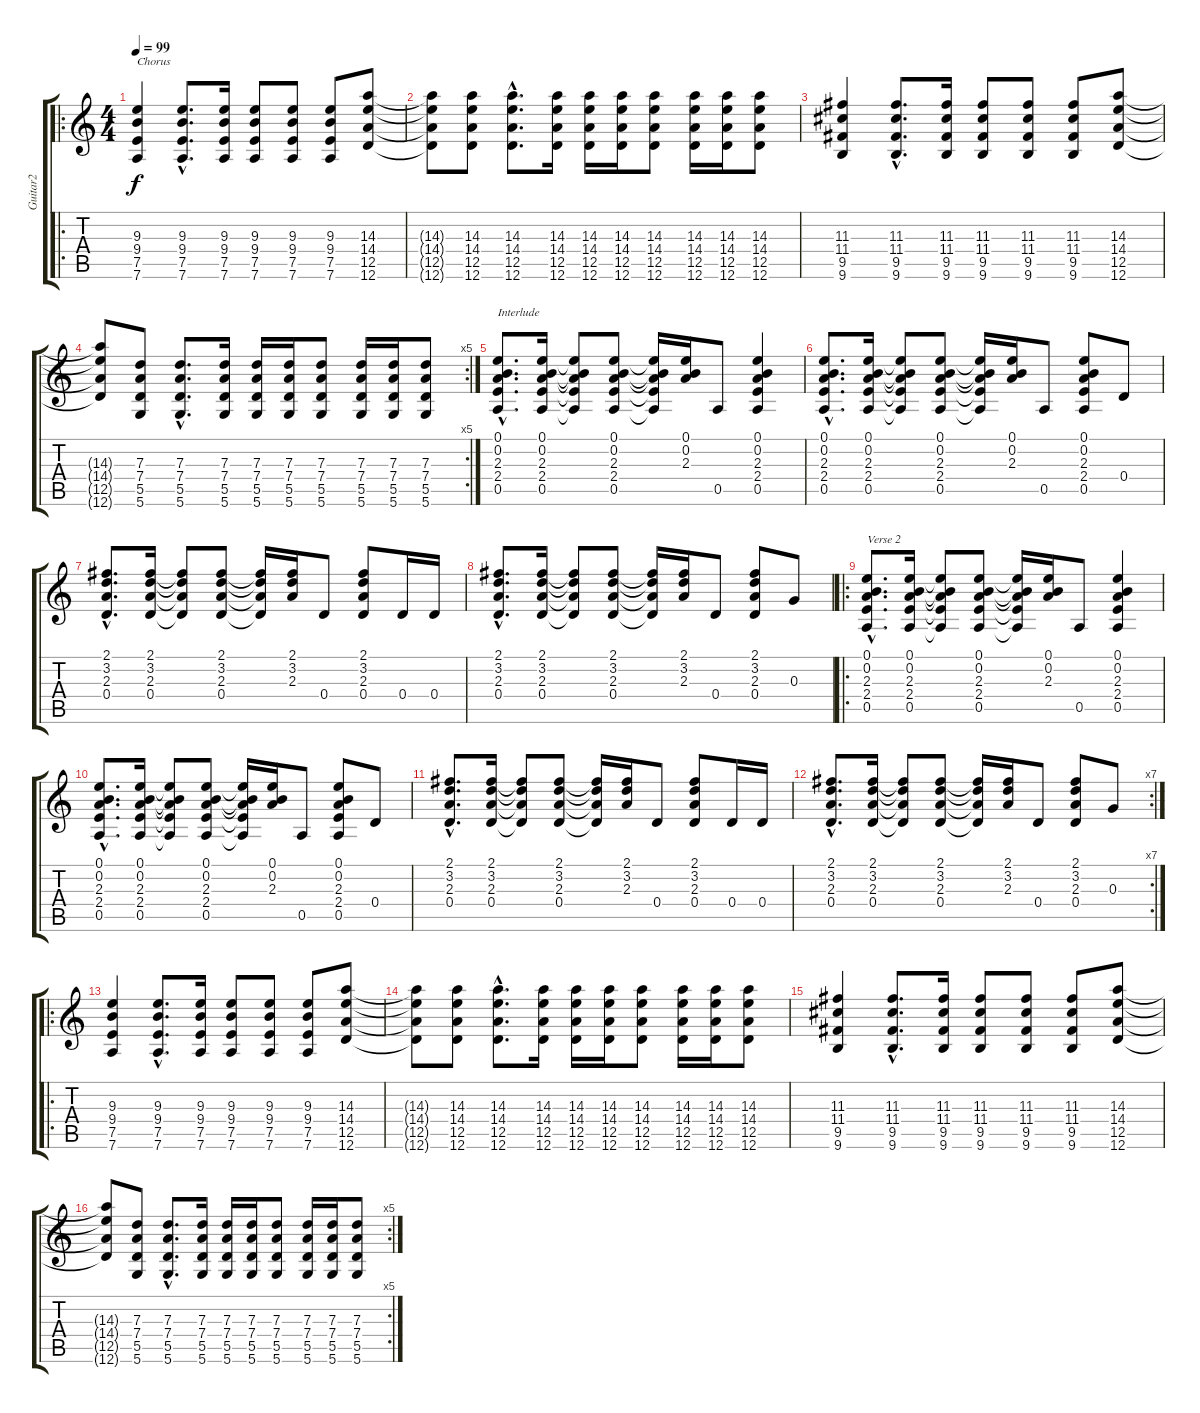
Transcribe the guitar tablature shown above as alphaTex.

\track ("Guitar2" "Guitar2") {instrument acousticguitarsteel}
\staff {score tabs}
\tuning (E4 B3 G3 D3 A2 D2) {hide}
\ro
\ts (4 4)
\tempo 99
\clef g2
\ks c
(9.3 9.4 7.5 7.6).4{txt "Chorus" dy f} (9.3{hac} 9.4{hac} 7.5{hac} 7.6{hac}).8{d} (9.3 9.4 7.5 7.6).16 (9.3 9.4 7.5 7.6).8 (9.3 9.4 7.5 7.6).8 (9.3 9.4 7.5 7.6).8 (14.3 14.4 12.5 12.6).8 |
(14.3{t} 14.4{t} 12.5{t} 12.6{t}).8 (14.3 14.4 12.5 12.6).8 (14.3{hac} 14.4{hac} 12.5{hac} 12.6{hac}).8{d} (14.3 14.4 12.5 12.6).16 (14.3 14.4 12.5 12.6).16 (14.3 14.4 12.5 12.6).16 (14.3 14.4 12.5 12.6).8 (14.3 14.4 12.5 12.6).16 (14.3 14.4 12.5 12.6).16 (14.3 14.4 12.5 12.6).8 |
(11.3 11.4 9.5 9.6).4 (11.3{hac} 11.4{hac} 9.5{hac} 9.6{hac}).8{d} (11.3 11.4 9.5 9.6).16 (11.3 11.4 9.5 9.6).8 (11.3 11.4 9.5 9.6).8 (11.3 11.4 9.5 9.6).8 (14.3 14.4 12.5 12.6).8 |
\rc 5
(14.3{t} 14.4{t} 12.5{t} 12.6{t}).8 (7.3 7.4 5.5 5.6).8 (7.3{hac} 7.4{hac} 5.5{hac} 5.6{hac}).8{d} (7.3 7.4 5.5 5.6).16 (7.3 7.4 5.5 5.6).16 (7.3 7.4 5.5 5.6).16 (7.3 7.4 5.5 5.6).8 (7.3 7.4 5.5 5.6).16 (7.3 7.4 5.5 5.6).16 (7.3 7.4 5.5 5.6).8 |
(0.1{hac} 0.2{hac} 2.3{hac} 2.4{hac} 0.5{hac}).8{d txt "Interlude"} (0.1 0.2 2.3 2.4 0.5).16 (0.1{t} 0.2{t} 2.3{t} 2.4{t} 0.5{t}).8 (0.1 0.2 2.3 2.4 0.5).8 (0.1{t} 0.2{t} 2.3{t} 2.4{t} 0.5{t}).16 (0.1 0.2 2.3).16 0.5.8 (0.1 0.2 2.3 2.4 0.5).4 |
(0.1{hac} 0.2{hac} 2.3{hac} 2.4{hac} 0.5{hac}).8{d} (0.1 0.2 2.3 2.4 0.5).16 (0.1{t} 0.2{t} 2.3{t} 2.4{t} 0.5{t}).8 (0.1 0.2 2.3 2.4 0.5).8 (0.1{t} 0.2{t} 2.3{t} 2.4{t} 0.5{t}).16 (0.1 0.2 2.3).16 0.5.8 (0.1 0.2 2.3 2.4 0.5).8 0.4.8 |
(2.1{hac} 3.2{hac} 2.3{hac} 0.4{hac}).8{d} (2.1 3.2 2.3 0.4).16 (2.1{t} 3.2{t} 2.3{t} 0.4{t}).8 (2.1 3.2 2.3 0.4).8 (2.1{t} 3.2{t} 2.3{t} 0.4{t}).16 (2.1 3.2 2.3).16 0.4.8 (2.1 3.2 2.3 0.4).8 0.4.16 0.4.16 |
(2.1{hac} 3.2{hac} 2.3{hac} 0.4{hac}).8{d} (2.1 3.2 2.3 0.4).16 (2.1{t} 3.2{t} 2.3{t} 0.4{t}).8 (2.1 3.2 2.3 0.4).8 (2.1{t} 3.2{t} 2.3{t} 0.4{t}).16 (2.1 3.2 2.3).16 0.4.8 (2.1 3.2 2.3 0.4).8 0.3.8 |
\ro
(0.1{hac} 0.2{hac} 2.3{hac} 2.4{hac} 0.5{hac}).8{d txt "Verse 2"} (0.1 0.2 2.3 2.4 0.5).16 (0.1{t} 0.2{t} 2.3{t} 2.4{t} 0.5{t}).8 (0.1 0.2 2.3 2.4 0.5).8 (0.1{t} 0.2{t} 2.3{t} 2.4{t} 0.5{t}).16 (0.1 0.2 2.3).16 0.5.8 (0.1 0.2 2.3 2.4 0.5).4 |
(0.1{hac} 0.2{hac} 2.3{hac} 2.4{hac} 0.5{hac}).8{d} (0.1 0.2 2.3 2.4 0.5).16 (0.1{t} 0.2{t} 2.3{t} 2.4{t} 0.5{t}).8 (0.1 0.2 2.3 2.4 0.5).8 (0.1{t} 0.2{t} 2.3{t} 2.4{t} 0.5{t}).16 (0.1 0.2 2.3).16 0.5.8 (0.1 0.2 2.3 2.4 0.5).8 0.4.8 |
(2.1{hac} 3.2{hac} 2.3{hac} 0.4{hac}).8{d} (2.1 3.2 2.3 0.4).16 (2.1{t} 3.2{t} 2.3{t} 0.4{t}).8 (2.1 3.2 2.3 0.4).8 (2.1{t} 3.2{t} 2.3{t} 0.4{t}).16 (2.1 3.2 2.3).16 0.4.8 (2.1 3.2 2.3 0.4).8 0.4.16 0.4.16 |
\rc 7
(2.1{hac} 3.2{hac} 2.3{hac} 0.4{hac}).8{d} (2.1 3.2 2.3 0.4).16 (2.1{t} 3.2{t} 2.3{t} 0.4{t}).8 (2.1 3.2 2.3 0.4).8 (2.1{t} 3.2{t} 2.3{t} 0.4{t}).16 (2.1 3.2 2.3).16 0.4.8 (2.1 3.2 2.3 0.4).8 0.3.8 |
\ro
(9.3 9.4 7.5 7.6).4 (9.3{hac} 9.4{hac} 7.5{hac} 7.6{hac}).8{d} (9.3 9.4 7.5 7.6).16 (9.3 9.4 7.5 7.6).8 (9.3 9.4 7.5 7.6).8 (9.3 9.4 7.5 7.6).8 (14.3 14.4 12.5 12.6).8 |
(14.3{t} 14.4{t} 12.5{t} 12.6{t}).8 (14.3 14.4 12.5 12.6).8 (14.3{hac} 14.4{hac} 12.5{hac} 12.6{hac}).8{d} (14.3 14.4 12.5 12.6).16 (14.3 14.4 12.5 12.6).16 (14.3 14.4 12.5 12.6).16 (14.3 14.4 12.5 12.6).8 (14.3 14.4 12.5 12.6).16 (14.3 14.4 12.5 12.6).16 (14.3 14.4 12.5 12.6).8 |
(11.3 11.4 9.5 9.6).4 (11.3{hac} 11.4{hac} 9.5{hac} 9.6{hac}).8{d} (11.3 11.4 9.5 9.6).16 (11.3 11.4 9.5 9.6).8 (11.3 11.4 9.5 9.6).8 (11.3 11.4 9.5 9.6).8 (14.3 14.4 12.5 12.6).8 |
\rc 5
(14.3{t} 14.4{t} 12.5{t} 12.6{t}).8 (7.3 7.4 5.5 5.6).8 (7.3{hac} 7.4{hac} 5.5{hac} 5.6{hac}).8{d} (7.3 7.4 5.5 5.6).16 (7.3 7.4 5.5 5.6).16 (7.3 7.4 5.5 5.6).16 (7.3 7.4 5.5 5.6).8 (7.3 7.4 5.5 5.6).16 (7.3 7.4 5.5 5.6).16 (7.3 7.4 5.5 5.6).8
